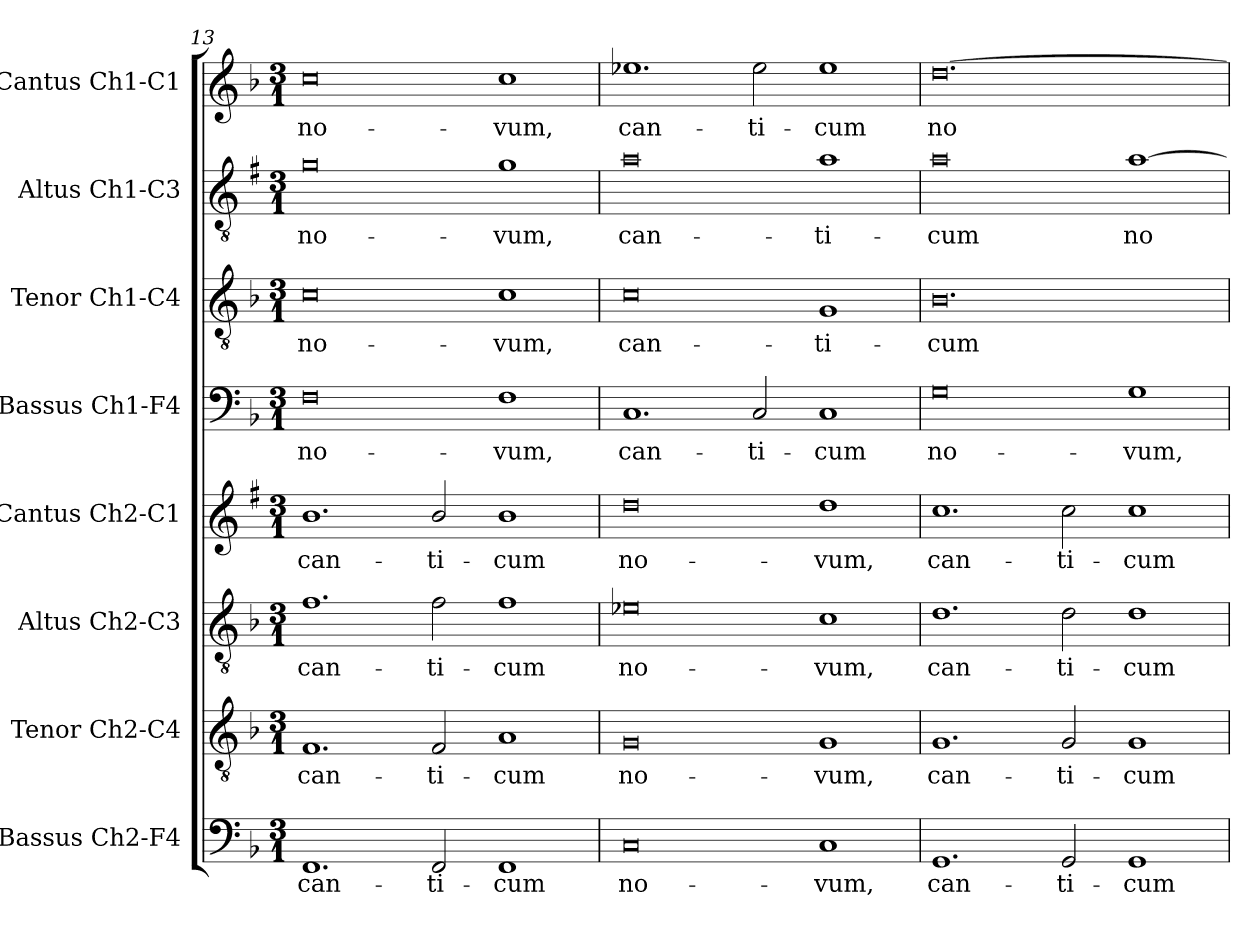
**kern	**text	**kern	**text	**kern	**text	**kern	**text	**kern	**text	**kern	**text	**kern	**text	**kern	**text
*part8	*part8	*part7	*part7	*part6	*part6	*part5	*part5	*part4	*part4	*part3	*part3	*part2	*part2	*part1	*part1
*staff8	*staff8	*staff7	*staff7	*staff6	*staff6	*staff5	*staff5	*staff4	*staff4	*staff3	*staff3	*staff2	*staff2	*staff1	*staff1
*I"Bassus Ch2-F4	*	*I"Tenor Ch2-C4	*	*I"Altus Ch2-C3	*	*I"Cantus Ch2-C1	*	*I"Bassus Ch1-F4	*	*I"Tenor Ch1-C4	*	*I"Altus Ch1-C3	*	*I"Cantus Ch1-C1	*
*I'8	*	*I'6	*	*I'7	*	*I'5	*	*I'B	*	*I'T	*	*I'A	*	*I'C	*
*clefF4	*	*clefGv2	*	*clefGv2	*	*clefG2	*	*clefF4	*	*clefGv2	*	*clefGv2	*	*clefG2	*
*	*	*	*	*	*	*ITrd1c2	*	*	*	*	*	*ITrd1c2	*	*	*
*k[b-]	*	*k[b-]	*	*k[b-]	*	*k[b-]	*	*k[b-]	*	*k[b-]	*	*k[b-]	*	*k[b-]	*
*F:	*	*F:	*	*F:	*	*F:	*	*F:	*	*F:	*	*F:	*	*F:	*
*M3/1	*	*M3/1	*	*M3/1	*	*M3/1	*	*M3/1	*	*M3/1	*	*M3/1	*	*M3/1	*
=13	=13	=13	=13	=13	=13	=13	=13	=13	=13	=13	=13	=13	=13	=13	=13
!	!LO:LY:b	!	!LO:LY:b	!	!LO:LY:b	!	!LO:LY:b	!	!LO:LY:b	!	!LO:LY:b	!	!LO:LY:b	!	!LO:LY:b
1.FF	can-	1.F	can-	1.f	can-	1.a	can-	0F	no-	0c	no-	0f	no-	0cc	no-
!	!LO:LY:b	!	!LO:LY:b	!	!LO:LY:b	!	!LO:LY:b	!	!	!	!	!	!	!	!
2FF/	-ti-	2F/	-ti-	2f\	-ti-	2a/	-ti-	.	.	.	.	.	.	.	.
!	!LO:LY:b	!	!LO:LY:b	!	!LO:LY:b	!	!LO:LY:b	!	!LO:LY:b	!	!LO:LY:b	!	!LO:LY:b	!	!LO:LY:b
1FF	-cum	1A	-cum	1f	-cum	1a	-cum	1F	-vum,	1c	-vum,	1f	-vum,	1cc	-vum,
=14	=14	=14	=14	=14	=14	=14	=14	=14	=14	=14	=14	=14	=14	=14	=14
!	!LO:LY:b	!	!LO:LY:b	!	!LO:LY:b	!	!LO:LY:b	!	!LO:LY:b	!	!LO:LY:b	!	!LO:LY:b	!	!LO:LY:b
0C	no-	0G	no-	0e-X	no-	0cc	no-	1.C	can-	0c	can-	0g	can-	1.ee-X	can-
!	!	!	!	!	!	!	!	!	!LO:LY:b	!	!	!	!	!	!LO:LY:b
.	.	.	.	.	.	.	.	2C/	-ti-	.	.	.	.	2ee-\	-ti-
!	!LO:LY:b	!	!LO:LY:b	!	!LO:LY:b	!	!LO:LY:b	!	!LO:LY:b	!	!LO:LY:b	!	!LO:LY:b	!	!LO:LY:b
1C	-vum,	1G	-vum,	1c	-vum,	1cc	-vum,	1C	-cum	1G	-ti-	1g	-ti-	1ee-	-cum
!!LO:PB:g=z
=15	=15	=15	=15	=15	=15	=15	=15	=15	=15	=15	=15	=15	=15	=15	=15
!	!LO:LY:b	!	!LO:LY:b	!	!LO:LY:b	!	!LO:LY:b	!	!LO:LY:b	!	!LO:LY:b	!	!LO:LY:b	!	!LO:LY:b
1.GG	can-	1.G	can-	1.d	can-	1.b-	can-	0G	no-	0.B-	-cum	0g	-cum	[0.dd	no-
!	!LO:LY:b	!	!LO:LY:b	!	!LO:LY:b	!	!LO:LY:b	!	!	!	!	!	!	!	!
2GG/	-ti-	2G/	-ti-	2d\	-ti-	2b-\	-ti-	.	.	.	.	.	.	.	.
!	!LO:LY:b	!	!LO:LY:b	!	!LO:LY:b	!	!LO:LY:b	!	!LO:LY:b	!	!	!	!LO:LY:b	!	!
1GG	-cum	1G	-cum	1d	-cum	1b-	-cum	1G	-vum,	.	.	[1g	no-	.	.
=	=	=	=	=	=	=	=	=	=	=	=	=	=	=	=
*-	*-	*-	*-	*-	*-	*-	*-	*-	*-	*-	*-	*-	*-	*-	*-
